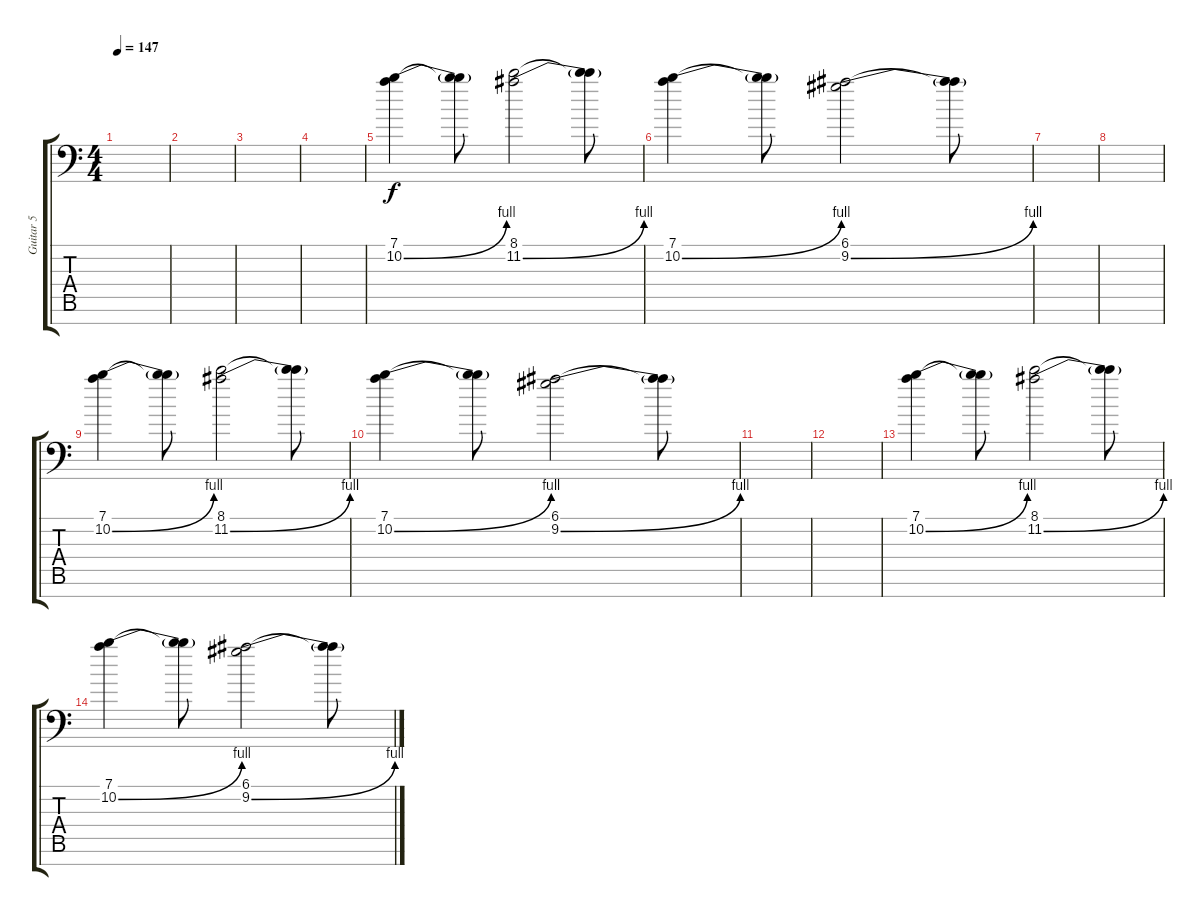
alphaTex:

\track ("Guitar 5" "Guitar 5") {instrument overdrivenguitar}
\staff {score tabs}
\tuning (E4 B3 G3 D3 A2 E2 A1) {hide}
\ts (4 4)
\tempo 147
\clef f4
\ks c
|
|
|
|
(7.1 10.2{be (bend 0 0 60 4)}).4 (7.1{t} 10.2{t}).8 (8.1 11.2{be (bend 0 0 60 4)}).2 (8.1{t} 11.2{t}).8 |
(7.1 10.2{be (bend 0 0 60 4)}).4 (7.1{t} 10.2{t}).8 (6.1 9.2{be (bend 0 0 60 4)}).2 (6.1{t} 9.2{t}).8 |
|
|
(7.1 10.2{be (bend 0 0 60 4)}).4 (7.1{t} 10.2{t}).8 (8.1 11.2{be (bend 0 0 60 4)}).2 (8.1{t} 11.2{t}).8 |
(7.1 10.2{be (bend 0 0 60 4)}).4 (7.1{t} 10.2{t}).8 (6.1 9.2{be (bend 0 0 60 4)}).2 (6.1{t} 9.2{t}).8 |
|
|
(7.1 10.2{be (bend 0 0 60 4)}).4 (7.1{t} 10.2{t}).8 (8.1 11.2{be (bend 0 0 60 4)}).2 (8.1{t} 11.2{t}).8 |
(7.1 10.2{be (bend 0 0 60 4)}).4 (7.1{t} 10.2{t}).8 (6.1 9.2{be (bend 0 0 60 4)}).2 (6.1{t} 9.2{t}).8
